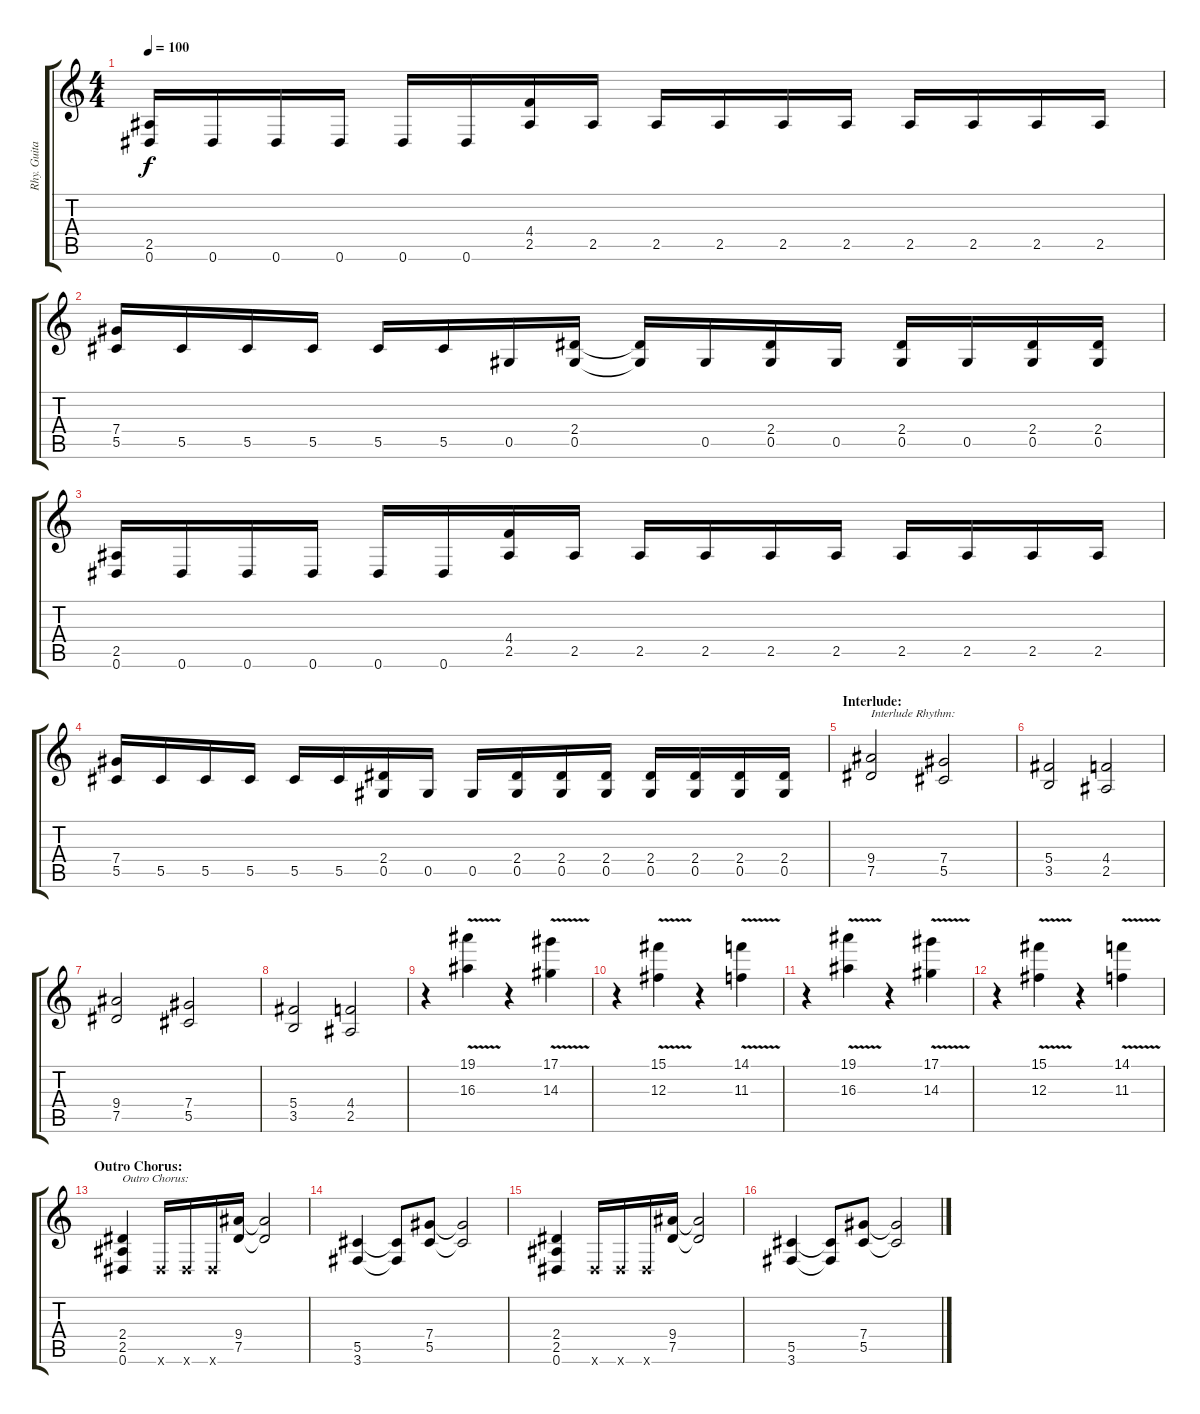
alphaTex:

\track ("Rhy. Guitar 2" "Rhy. Guita") {instrument distortionguitar}
\staff {score tabs}
\tuning (Eb4 Bb3 Gb3 Db3 Ab2 Eb2) {hide}
\ts (4 4)
\tempo 100
\clef g2
\ks c
(2.5 0.6).16{dy f} 0.6.16 0.6.16 0.6.16 0.6.16 0.6.16 (4.4 2.5).16 2.5.16 2.5.16 2.5.16 2.5.16 2.5.16 2.5.16 2.5.16 2.5.16 2.5.16 |
(7.4 5.5).16 5.5.16 5.5.16 5.5.16 5.5.16 5.5.16 0.5.16 (2.4 0.5).16 (2.4{t} 0.5{t}).16 0.5.16 (2.4 0.5).16 0.5.16 (2.4 0.5).16 0.5.16 (2.4 0.5).16 (2.4 0.5).16 |
(2.5 0.6).16 0.6.16 0.6.16 0.6.16 0.6.16 0.6.16 (4.4 2.5).16 2.5.16 2.5.16 2.5.16 2.5.16 2.5.16 2.5.16 2.5.16 2.5.16 2.5.16 |
(7.4 5.5).16 5.5.16 5.5.16 5.5.16 5.5.16 5.5.16 (2.4 0.5).16 0.5.16 0.5.16 (2.4 0.5).16 (2.4 0.5).16 (2.4 0.5).16 (2.4 0.5).16 (2.4 0.5).16 (2.4 0.5).16 (2.4 0.5).16 |
\section ("" "Interlude:")
(9.4 7.5).2{txt "Interlude Rhythm:"} (7.4 5.5).2 |
(5.4 3.5).2 (4.4 2.5).2 |
(9.4 7.5).2 (7.4 5.5).2 |
(5.4 3.5).2 (4.4 2.5).2 |
r.4 (19.1{v} 16.3{v}).4 r.4 (17.1{v} 14.3{v}).4 |
r.4 (15.1{v} 12.3{v}).4 r.4 (14.1{v} 11.3{v}).4 |
r.4 (19.1{v} 16.3{v}).4 r.4 (17.1{v} 14.3{v}).4 |
r.4 (15.1{v} 12.3{v}).4 r.4 (14.1{v} 11.3{v}).4 |
\section ("" "Outro Chorus:")
(2.4 2.5 0.6).4{txt "Outro Chorus:"} 0.6{x}.16 0.6{x}.16 0.6{x}.16 (9.4 7.5).16 (9.4{t} 7.5{t}).2 |
(5.5 3.6).4 (5.5{t} 3.6{t}).8 (7.4 5.5).8 (7.4{t} 5.5{t}).2 |
(2.4 2.5 0.6).4 0.6{x}.16 0.6{x}.16 0.6{x}.16 (9.4 7.5).16 (9.4{t} 7.5{t}).2 |
(5.5 3.6).4 (5.5{t} 3.6{t}).8 (7.4 5.5).8 (7.4{t} 5.5{t}).2
